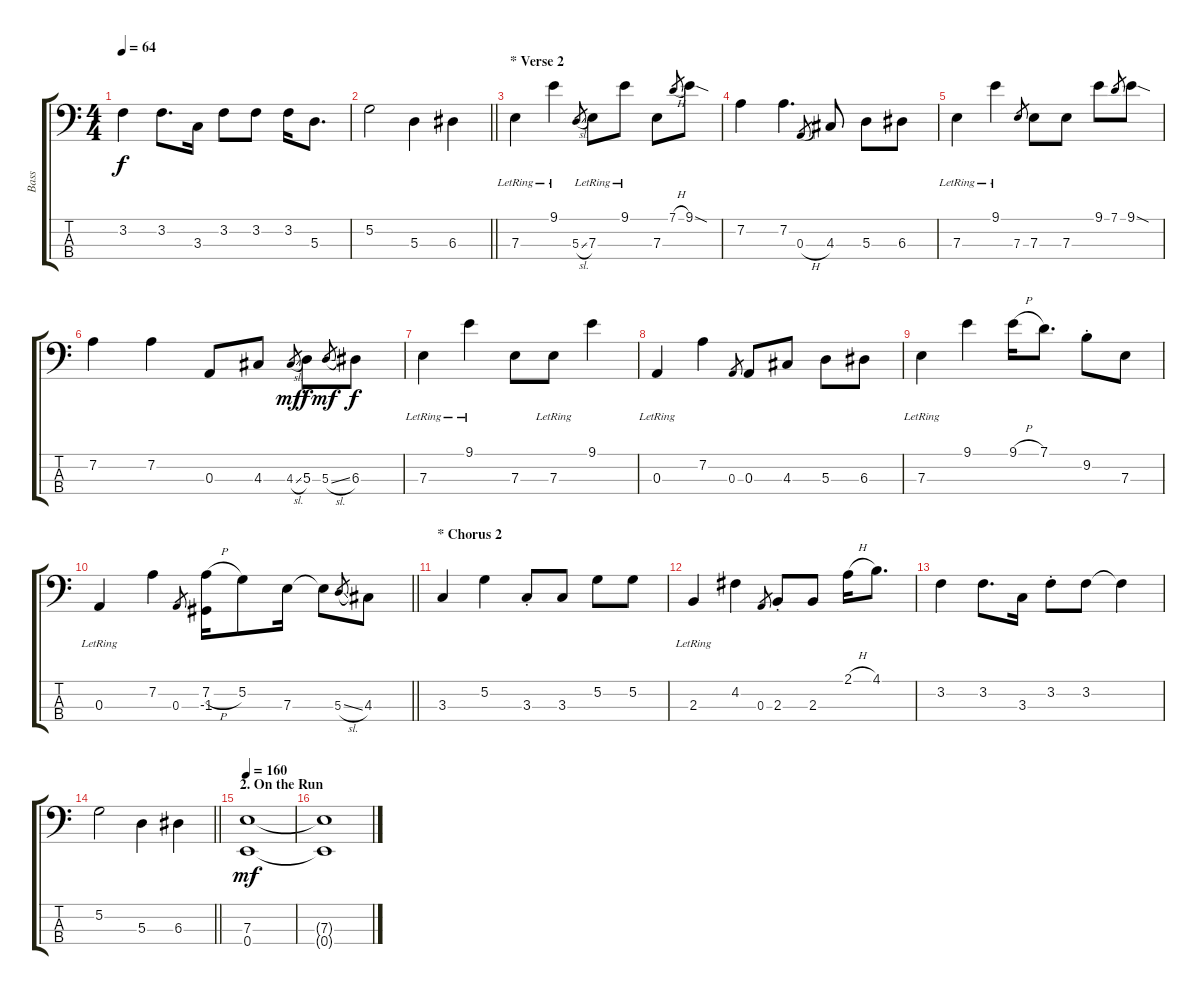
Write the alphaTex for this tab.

\track ("Bass" "Bass") {instrument electricbassfinger}
\staff {score tabs}
\tuning (G2 D2 A1 E1) {hide}
\ts (4 4)
\tempo 64
\clef f4
\ks c
3.2.4{dy f} 3.2.8{d} 3.3.16 3.2.8 3.2.8 3.2.16 5.3.8{d} |
\barLineRight lightlight
5.2.2 5.3.4 6.3.4 |
\section ("" "* Verse 2")
7.3{lr}.4 9.1{lr}.4 5.3{sl}.8{gr} 7.3{lr}.8 9.1{lr}.8 7.3.8 7.1{h}.8{gr} 9.1{sod}.8 |
7.2.4 7.2.4{d} 0.3{h}.8{gr} 4.3.8 5.3.8 6.3.8 |
7.3{lr}.4 9.1{lr}.4 7.3.8{gr} 7.3.8 7.3.8 9.1.8 7.1.8{gr} 9.1{sod}.8 |
7.2.4 7.2.4 0.3.8 4.3.8 4.3{sl}.8{gr dy mf} 5.3.8{dy f} 5.3{sl}.8{gr dy mf} 6.3.8{dy f} |
7.3{lr}.4 9.1{lr}.4 7.3.8 7.3{lr}.8 9.1.4 |
0.3{lr}.4 7.2.4 0.3.8{gr} 0.3.8 4.3.8 5.3.8 6.3.8 |
7.3{lr}.4 9.1.4 9.1{h}.16 7.1.8{d} 9.2{st}.8 7.3.8 |
\barLineRight lightlight
0.3{lr}.4 7.2.4 0.3.8{gr} (7.2{h} -1.3).16 5.2.8 7.3.16 7.3{t}.8 5.3{sl}.8{gr} 4.3.8 |
\section ("" "* Chorus 2")
3.3.4 5.2.4 3.3{st}.8 3.3.8 5.2.8 5.2.8 |
2.3{lr}.4 4.2.4 0.3.8{gr} 2.3{st}.8 2.3.8 2.1{h}.16 4.1.8{d} |
3.2.4 3.2.8{d} 3.3.16 3.2{st}.8 3.2.8 3.2{t}.4 |
\barLineRight lightlight
5.2.2 5.3.4 6.3.4 |
\section ("" "2. On the Run")
\tempo 160
(7.3 0.4).1{dy mf} |
(7.3{t} 0.4{t}).1
